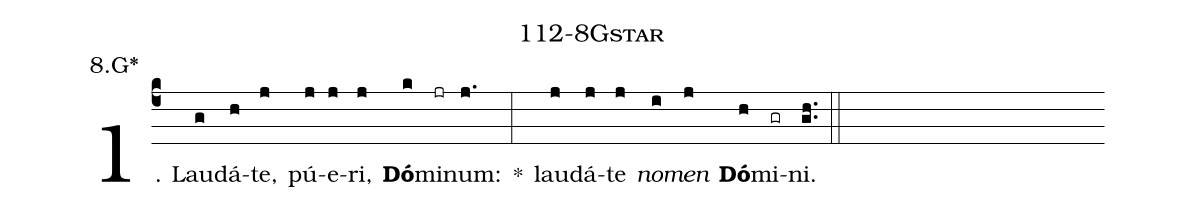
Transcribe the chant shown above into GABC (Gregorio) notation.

name: 112-8Gstar;
annotation: 8.G*;
%%
(c4)1. Lau(g)dá(h)te,(j) pú(j)e(j)ri,(j) <b>Dó</b>(k)mi(jr)num:(j.) *(:) lau(j)dá(j)te(j) <i>no</i>(i)<i>men</i>(j) <b>Dó</b>(h)mi(gr)ni.(gh..) (::)
